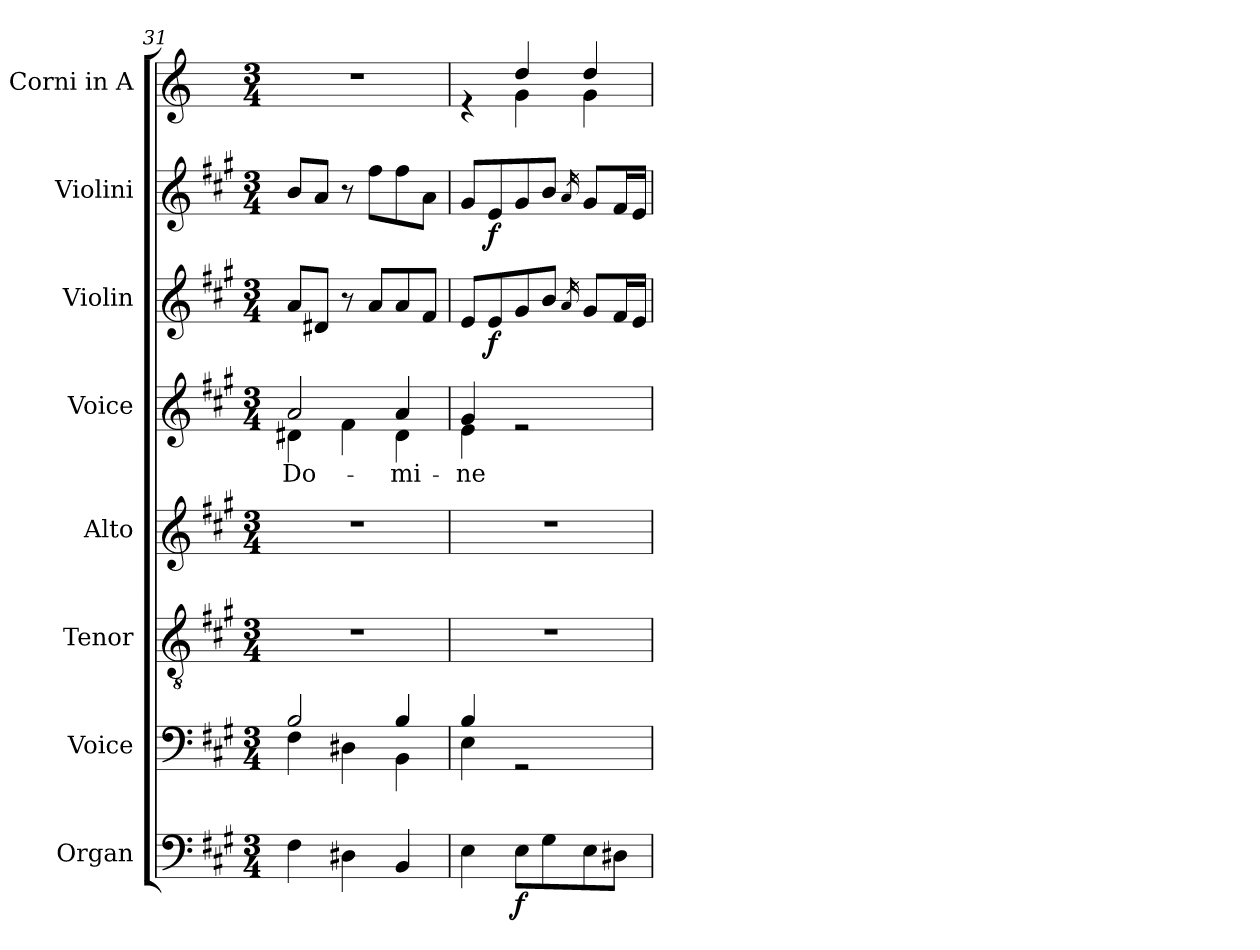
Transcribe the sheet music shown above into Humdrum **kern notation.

**kern	**dynam	**kern	**kern	**kern	**kern	**text	**kern	**dynam	**kern	**dynam	**kern
*part8	*part8	*part7	*part6	*part5	*part4	*part4	*part3	*part3	*part2	*part2	*part1
*staff8	*staff8	*staff7	*staff6	*staff5	*staff4	*staff4	*staff3	*staff3	*staff2	*staff2	*staff1
*I"Organ	*	*I"Voice	*I"Tenor	*I"Alto	*I"Voice	*	*I"Violin	*	*I"Violini	*	*I"Corni in A
*	*	*	*	*	*	*	*I'Vln	*	*I'Vln	*	*
!!LO:LB:g=z
*clefF4	*	*clefF4	*clefGv2	*clefG2	*clefG2	*	*clefG2	*	*clefG2	*	*clefG2
*	*	*	*	*	*	*	*	*	*	*	*ITrd2c3
*k[f#c#g#]	*	*k[f#c#g#]	*k[f#c#g#]	*k[f#c#g#]	*k[f#c#g#]	*	*k[f#c#g#]	*	*k[f#c#g#]	*	*k[f#c#g#]
*M3/4	*	*M3/4	*M3/4	*M3/4	*M3/4	*	*M3/4	*	*M3/4	*	*M3/4
=31	=31	=31	=31	=31	=31	=31	=31	=31	=31	=31	=31
*	*	*^	*	*	*	*	*	*	*	*	*
!	!	!	!	!	!	!	!LO:LY:b	!	!	!	!	!
*	*	*	*	*	*	*^	*	*	*	*	*	*
4F#\	.	2B/	4F#\	2.r	2.r	2a/	4d#X\	Do-	8a/L	.	8b/L	.	2.r
.	.	.	.	.	.	.	.	.	8d#X/J	.	8a/J	.	.
4D#X\	.	.	4D#X\	.	.	.	4f#\	.	8r	.	8r	.	.
.	.	.	.	.	.	.	.	.	8a/L	.	8ff#\L	.	.
!	!	!	!	!	!	!	!	!LO:LY:b	!	!	!	!	!
4BB/	.	4B/	4BB\	.	.	4a/	4d#\	-mi-	8a/	.	8ff#\	.	.
.	.	.	.	.	.	.	.	.	8f#/J	.	8a\J	.	.
=32	=32	=32	=32	=32	=32	=32	=32	=32	=32	=32	=32	=32	=32
!	!	!	!	!	!	!	!	!LO:LY:b	!	!	!	!	!
*	*	*	*	*	*	*	*	*	*	*	*	*	*^
4E\	.	4B/	4E\	2.r	2.r	4g#/	4e\	-ne	8e/L	.	8g#/L	.	4re	4ryy
!	!	!	!	!	!	!	!	!	!	!LO:DY:b	!	!LO:DY:b	!	!
.	.	.	.	.	.	.	.	.	8e/	f	8e/	f	.	.
!	!LO:DY:b	!	!	!	!	!	!	!	!	!	!	!	!	!
8E\L	f	2rGG	2ryy	.	.	2re	2ryy	.	8g#/	.	8g#/	.	4b/	4e\
8G#\	.	.	.	.	.	.	.	.	8b/J	.	8b/J	.	.	.
.	.	.	.	.	.	.	.	.	16qa/	.	16qa/	.	.	.
8E\	.	.	.	.	.	.	.	.	8g#/L	.	8g#/L	.	4b/	4e\
8D#X\J	.	.	.	.	.	.	.	.	16f#/L	.	16f#/L	.	.	.
.	.	.	.	.	.	.	.	.	16e/JJ	.	16e/JJ	.	.	.
*	*	*v	*v	*	*	*v	*v	*	*	*	*	*	*v	*v
=	=	=	=	=	=	=	=	=	=	=	=
*-	*-	*-	*-	*-	*-	*-	*-	*-	*-	*-	*-
